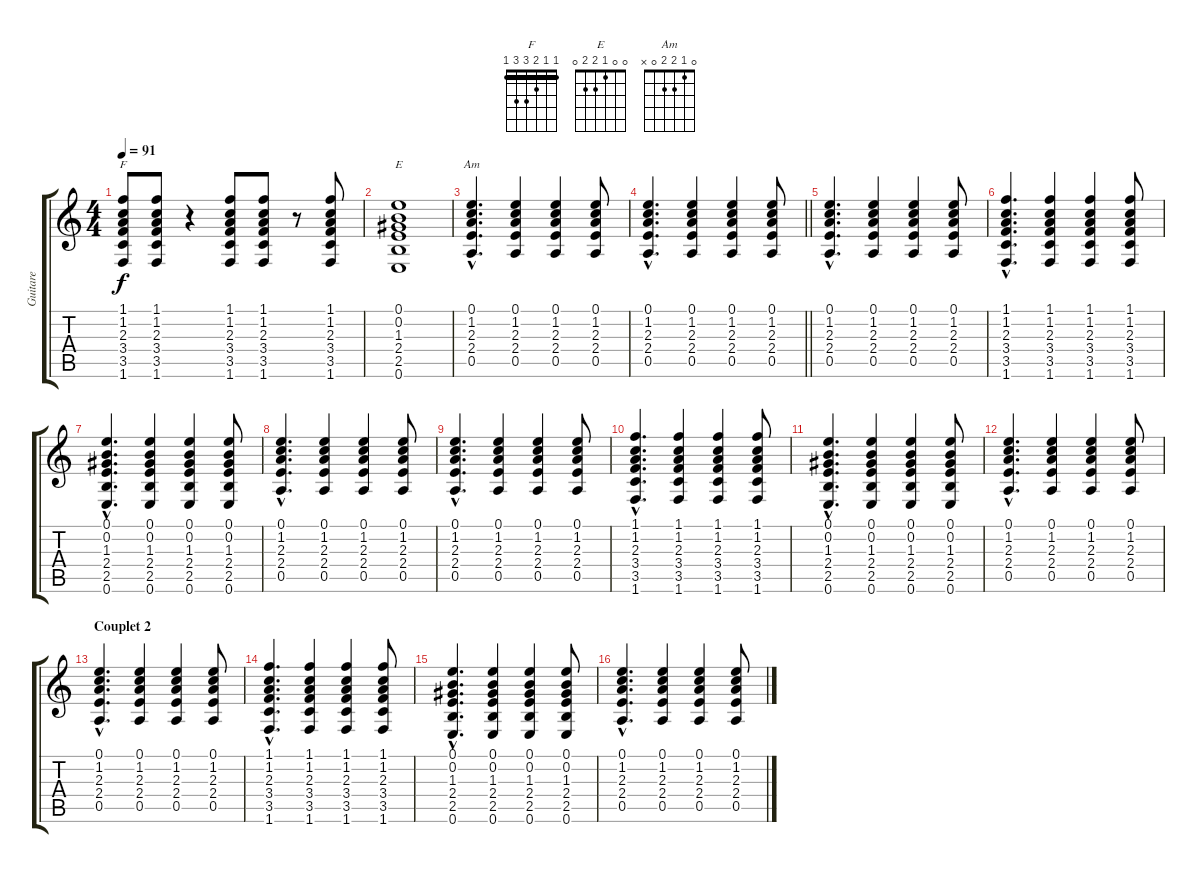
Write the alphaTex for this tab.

\track ("Guitare" "Guitare") {instrument acousticguitarnylon}
\staff {score tabs}
\tuning (E4 B3 G3 D3 A2 E2) {hide}
\chord ("F" 1 1 2 3 3 1) {barre 1}
\chord ("E" 0 0 1 2 2 0)
\chord ("Am" 0 1 2 2 0 x)
\ts (4 4)
\tempo 91
\clef g2
\ks c
(1.1 1.2 2.3 3.4 3.5 1.6).8{ch "F" dy f} (1.1 1.2 2.3 3.4 3.5 1.6).8 r.4 (1.1 1.2 2.3 3.4 3.5 1.6).8 (1.1 1.2 2.3 3.4 3.5 1.6).8 r.8 (1.1 1.2 2.3 3.4 3.5 1.6).8 |
(0.1 0.2 1.3 2.4 2.5 0.6).1{ch "E"} |
(0.1{hac} 1.2{hac} 2.3{hac} 2.4{hac} 0.5{hac}).4{d ch "Am"} (0.1 1.2 2.3 2.4 0.5).4 (0.1 1.2 2.3 2.4 0.5).4 (0.1 1.2 2.3 2.4 0.5).8 |
\barLineRight lightlight
(0.1{hac} 1.2{hac} 2.3{hac} 2.4{hac} 0.5{hac}).4{d} (0.1 1.2 2.3 2.4 0.5).4 (0.1 1.2 2.3 2.4 0.5).4 (0.1 1.2 2.3 2.4 0.5).8 |
(0.1{hac} 1.2{hac} 2.3{hac} 2.4{hac} 0.5{hac}).4{d} (0.1 1.2 2.3 2.4 0.5).4 (0.1 1.2 2.3 2.4 0.5).4 (0.1 1.2 2.3 2.4 0.5).8 |
(1.1{hac} 1.2{hac} 2.3{hac} 3.4{hac} 3.5{hac} 1.6{hac}).4{d} (1.1 1.2 2.3 3.4 3.5 1.6).4 (1.1 1.2 2.3 3.4 3.5 1.6).4 (1.1 1.2 2.3 3.4 3.5 1.6).8 |
(0.1{hac} 0.2{hac} 1.3{hac} 2.4{hac} 2.5{hac} 0.6{hac}).4{d} (0.1 0.2 1.3 2.4 2.5 0.6).4 (0.1 0.2 1.3 2.4 2.5 0.6).4 (0.1 0.2 1.3 2.4 2.5 0.6).8 |
(0.1{hac} 1.2{hac} 2.3{hac} 2.4{hac} 0.5{hac}).4{d} (0.1 1.2 2.3 2.4 0.5).4 (0.1 1.2 2.3 2.4 0.5).4 (0.1 1.2 2.3 2.4 0.5).8 |
(0.1{hac} 1.2{hac} 2.3{hac} 2.4{hac} 0.5{hac}).4{d} (0.1 1.2 2.3 2.4 0.5).4 (0.1 1.2 2.3 2.4 0.5).4 (0.1 1.2 2.3 2.4 0.5).8 |
(1.1{hac} 1.2{hac} 2.3{hac} 3.4{hac} 3.5{hac} 1.6{hac}).4{d} (1.1 1.2 2.3 3.4 3.5 1.6).4 (1.1 1.2 2.3 3.4 3.5 1.6).4 (1.1 1.2 2.3 3.4 3.5 1.6).8 |
(0.1{hac} 0.2{hac} 1.3{hac} 2.4{hac} 2.5{hac} 0.6{hac}).4{d} (0.1 0.2 1.3 2.4 2.5 0.6).4 (0.1 0.2 1.3 2.4 2.5 0.6).4 (0.1 0.2 1.3 2.4 2.5 0.6).8 |
(0.1{hac} 1.2{hac} 2.3{hac} 2.4{hac} 0.5{hac}).4{d} (0.1 1.2 2.3 2.4 0.5).4 (0.1 1.2 2.3 2.4 0.5).4 (0.1 1.2 2.3 2.4 0.5).8 |
\section ("" "Couplet 2")
(0.1{hac} 1.2{hac} 2.3{hac} 2.4{hac} 0.5{hac}).4{d} (0.1 1.2 2.3 2.4 0.5).4 (0.1 1.2 2.3 2.4 0.5).4 (0.1 1.2 2.3 2.4 0.5).8 |
(1.1{hac} 1.2{hac} 2.3{hac} 3.4{hac} 3.5{hac} 1.6{hac}).4{d} (1.1 1.2 2.3 3.4 3.5 1.6).4 (1.1 1.2 2.3 3.4 3.5 1.6).4 (1.1 1.2 2.3 3.4 3.5 1.6).8 |
(0.1{hac} 0.2{hac} 1.3{hac} 2.4{hac} 2.5{hac} 0.6{hac}).4{d} (0.1 0.2 1.3 2.4 2.5 0.6).4 (0.1 0.2 1.3 2.4 2.5 0.6).4 (0.1 0.2 1.3 2.4 2.5 0.6).8 |
(0.1{hac} 1.2{hac} 2.3{hac} 2.4{hac} 0.5{hac}).4{d} (0.1 1.2 2.3 2.4 0.5).4 (0.1 1.2 2.3 2.4 0.5).4 (0.1 1.2 2.3 2.4 0.5).8
